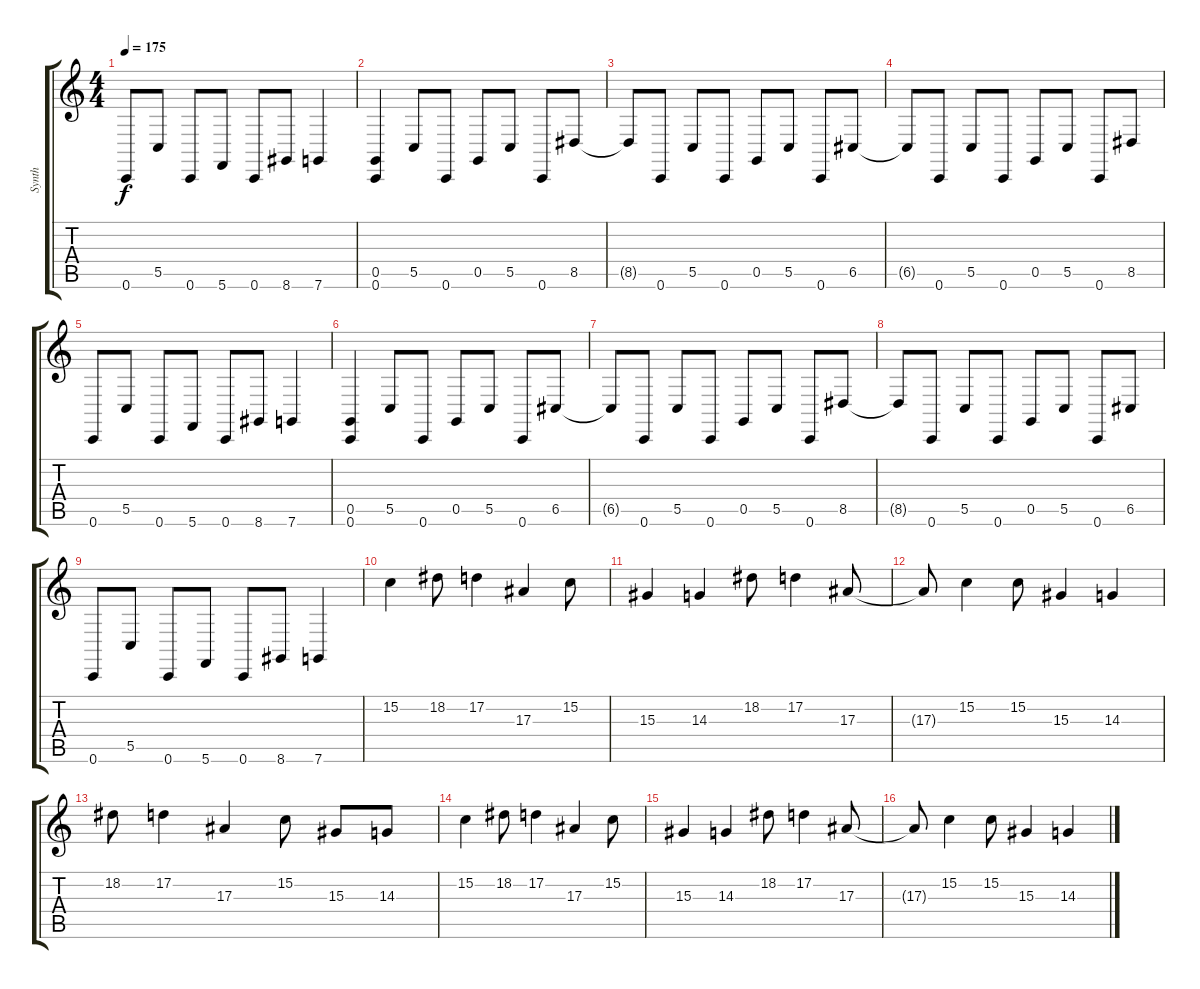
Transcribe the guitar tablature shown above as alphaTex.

\track ("Synth" "Synth") {instrument lead2sawtooth}
\staff {score tabs}
\tuning (D4 A3 F3 C3 G2 C2) {hide}
\ts (4 4)
\tempo 175
\clef g2
\ks c
0.6.8{dy f} 5.5.8 0.6.8 5.6.8 0.6.8 8.6.8 7.6.4 |
(0.5 0.6).4 5.5.8 0.6.8 0.5.8 5.5.8 0.6.8 8.5.8 |
8.5{t}.8 0.6.8 5.5.8 0.6.8 0.5.8 5.5.8 0.6.8 6.5.8 |
6.5{t}.8 0.6.8 5.5.8 0.6.8 0.5.8 5.5.8 0.6.8 8.5.8 |
0.6.8 5.5.8 0.6.8 5.6.8 0.6.8 8.6.8 7.6.4 |
(0.5 0.6).4 5.5.8 0.6.8 0.5.8 5.5.8 0.6.8 6.5.8 |
6.5{t}.8 0.6.8 5.5.8 0.6.8 0.5.8 5.5.8 0.6.8 8.5.8 |
8.5{t}.8 0.6.8 5.5.8 0.6.8 0.5.8 5.5.8 0.6.8 6.5.8 |
0.6.8 5.5.8 0.6.8 5.6.8 0.6.8 8.6.8 7.6.4 |
15.2.4 18.2.8 17.2.4 17.3.4 15.2.8 |
15.3.4 14.3.4 18.2.8 17.2.4 17.3.8 |
17.3{t}.8 15.2.4 15.2.8 15.3.4 14.3.4 |
18.2.8 17.2.4 17.3.4 15.2.8 15.3.8 14.3.8 |
15.2.4 18.2.8 17.2.4 17.3.4 15.2.8 |
15.3.4 14.3.4 18.2.8 17.2.4 17.3.8 |
17.3{t}.8 15.2.4 15.2.8 15.3.4 14.3.4
